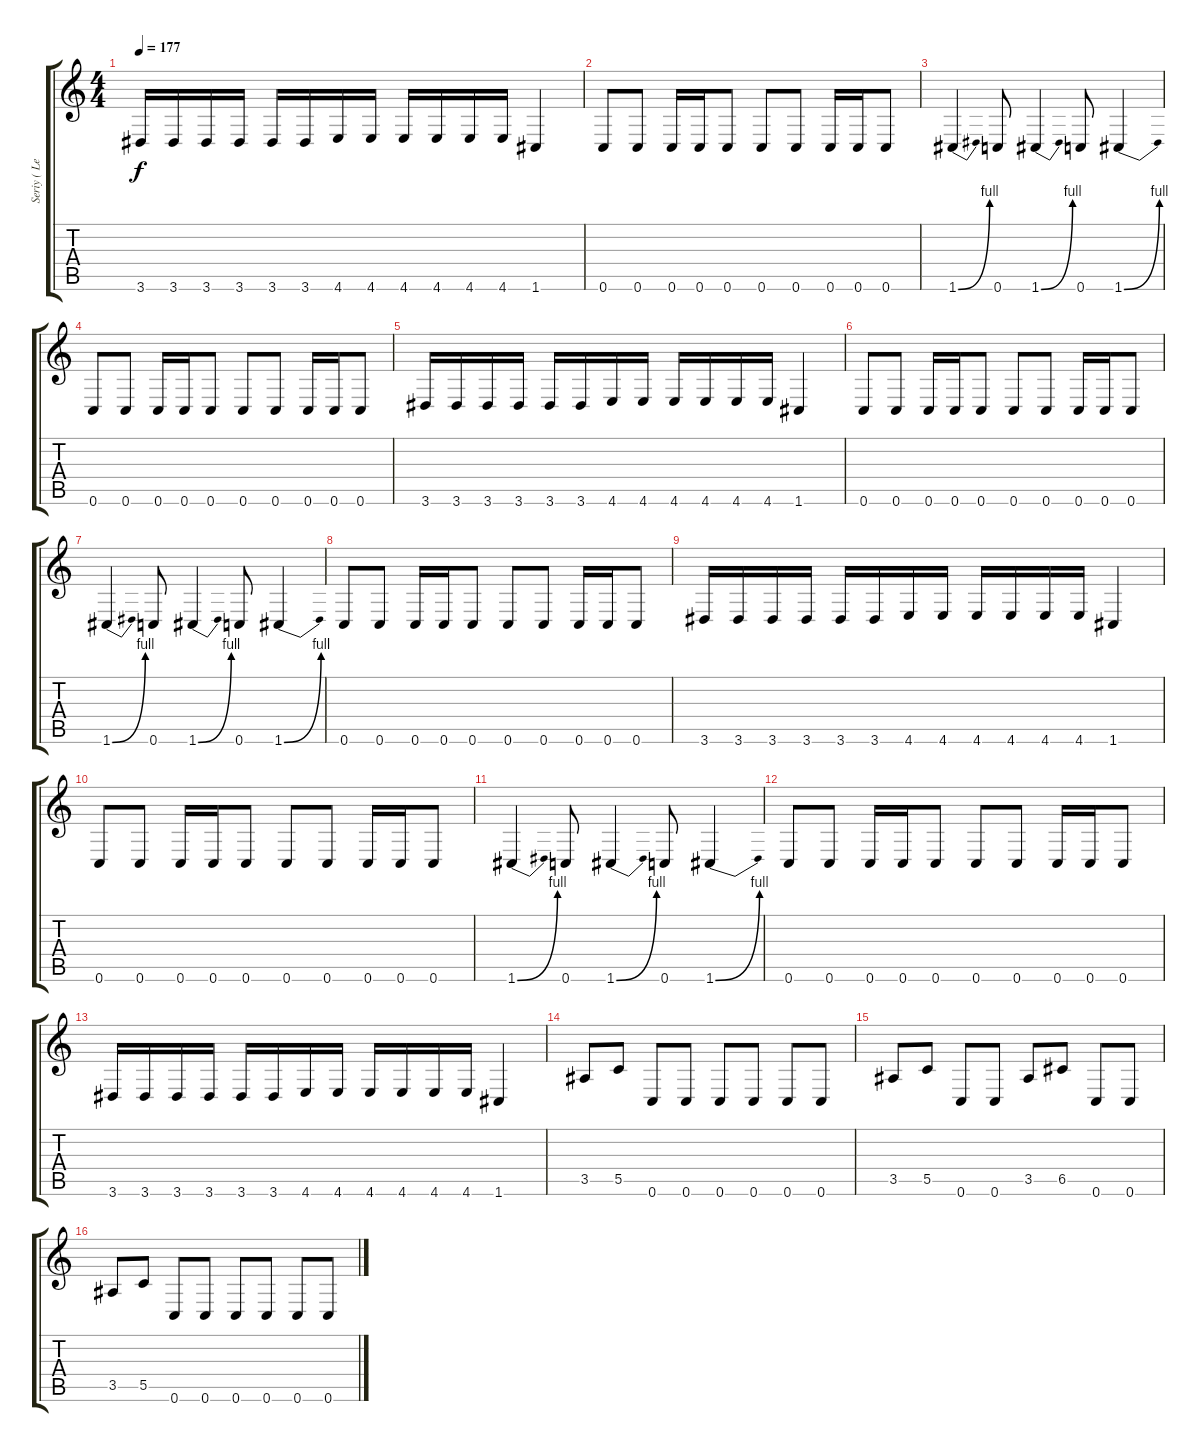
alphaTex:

\track ("Seriy ( Lead Guitar )" "Seriy ( Le") {instrument distortionguitar}
\staff {score tabs}
\tuning (D4 A3 F3 C3 G2 C2) {hide}
\ts (4 4)
\tempo 177
\clef g2
\ks c
3.6.16{dy f} 3.6.16 3.6.16 3.6.16 3.6.16 3.6.16 4.6.16 4.6.16 4.6.16 4.6.16 4.6.16 4.6.16 1.6.4 |
0.6.8 0.6.8 0.6.16 0.6.16 0.6.8 0.6.8 0.6.8 0.6.16 0.6.16 0.6.8 |
1.6{be (bend 0 0 60 4)}.4 0.6.8 1.6{be (bend 0 0 60 4)}.4 0.6.8 1.6{be (bend 0 0 60 4)}.4 |
0.6.8 0.6.8 0.6.16 0.6.16 0.6.8 0.6.8 0.6.8 0.6.16 0.6.16 0.6.8 |
3.6.16 3.6.16 3.6.16 3.6.16 3.6.16 3.6.16 4.6.16 4.6.16 4.6.16 4.6.16 4.6.16 4.6.16 1.6.4 |
0.6.8 0.6.8 0.6.16 0.6.16 0.6.8 0.6.8 0.6.8 0.6.16 0.6.16 0.6.8 |
1.6{be (bend 0 0 60 4)}.4 0.6.8 1.6{be (bend 0 0 60 4)}.4 0.6.8 1.6{be (bend 0 0 60 4)}.4 |
0.6.8 0.6.8 0.6.16 0.6.16 0.6.8 0.6.8 0.6.8 0.6.16 0.6.16 0.6.8 |
3.6.16 3.6.16 3.6.16 3.6.16 3.6.16 3.6.16 4.6.16 4.6.16 4.6.16 4.6.16 4.6.16 4.6.16 1.6.4 |
0.6.8 0.6.8 0.6.16 0.6.16 0.6.8 0.6.8 0.6.8 0.6.16 0.6.16 0.6.8 |
1.6{be (bend 0 0 60 4)}.4 0.6.8 1.6{be (bend 0 0 60 4)}.4 0.6.8 1.6{be (bend 0 0 60 4)}.4 |
0.6.8 0.6.8 0.6.16 0.6.16 0.6.8 0.6.8 0.6.8 0.6.16 0.6.16 0.6.8 |
3.6.16 3.6.16 3.6.16 3.6.16 3.6.16 3.6.16 4.6.16 4.6.16 4.6.16 4.6.16 4.6.16 4.6.16 1.6.4 |
3.5.8 5.5.8 0.6.8 0.6.8 0.6.8 0.6.8 0.6.8 0.6.8 |
3.5.8 5.5.8 0.6.8 0.6.8 3.5.8 6.5.8 0.6.8 0.6.8 |
3.5.8 5.5.8 0.6.8 0.6.8 0.6.8 0.6.8 0.6.8 0.6.8
